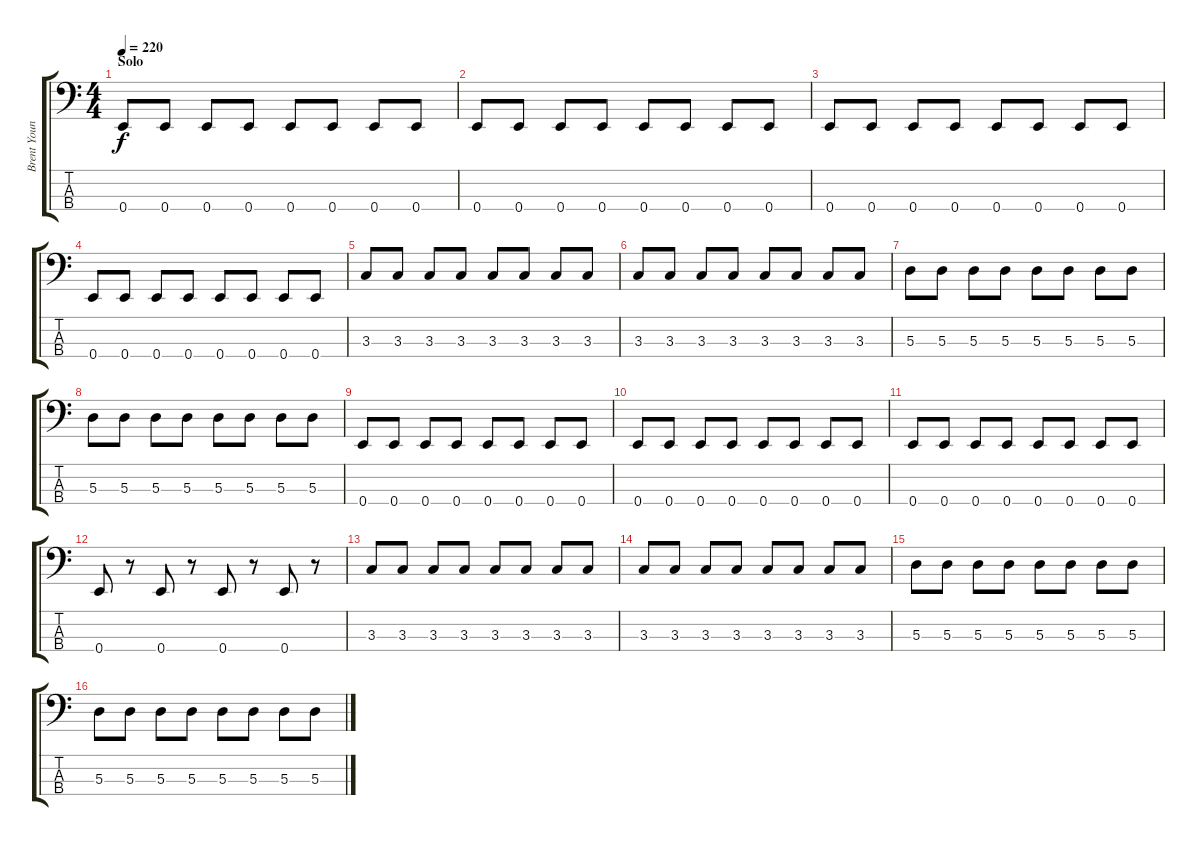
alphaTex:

\track ("Brent Young" "Brent Youn") {instrument electricbasspick}
\staff {score tabs}
\tuning (G2 D2 A1 E1) {hide}
\ts (4 4)
\section ("" "Solo")
\tempo 220
\clef f4
\ks c
0.4.8{dy f} 0.4.8 0.4.8 0.4.8 0.4.8 0.4.8 0.4.8 0.4.8 |
0.4.8 0.4.8 0.4.8 0.4.8 0.4.8 0.4.8 0.4.8 0.4.8 |
0.4.8 0.4.8 0.4.8 0.4.8 0.4.8 0.4.8 0.4.8 0.4.8 |
0.4.8 0.4.8 0.4.8 0.4.8 0.4.8 0.4.8 0.4.8 0.4.8 |
3.3.8 3.3.8 3.3.8 3.3.8 3.3.8 3.3.8 3.3.8 3.3.8 |
3.3.8 3.3.8 3.3.8 3.3.8 3.3.8 3.3.8 3.3.8 3.3.8 |
5.3.8 5.3.8 5.3.8 5.3.8 5.3.8 5.3.8 5.3.8 5.3.8 |
5.3.8 5.3.8 5.3.8 5.3.8 5.3.8 5.3.8 5.3.8 5.3.8 |
0.4.8 0.4.8 0.4.8 0.4.8 0.4.8 0.4.8 0.4.8 0.4.8 |
0.4.8 0.4.8 0.4.8 0.4.8 0.4.8 0.4.8 0.4.8 0.4.8 |
0.4.8 0.4.8 0.4.8 0.4.8 0.4.8 0.4.8 0.4.8 0.4.8 |
0.4.8 r.8 0.4.8 r.8 0.4.8 r.8 0.4.8 r.8 |
3.3.8 3.3.8 3.3.8 3.3.8 3.3.8 3.3.8 3.3.8 3.3.8 |
3.3.8 3.3.8 3.3.8 3.3.8 3.3.8 3.3.8 3.3.8 3.3.8 |
5.3.8 5.3.8 5.3.8 5.3.8 5.3.8 5.3.8 5.3.8 5.3.8 |
5.3.8 5.3.8 5.3.8 5.3.8 5.3.8 5.3.8 5.3.8 5.3.8
